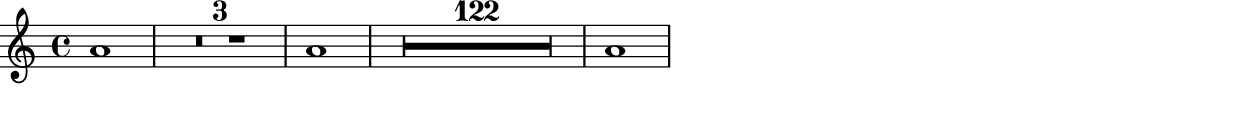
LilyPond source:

%% Generated by lilypond-book.py
%% Options: [exampleindent=10.16\mm,fragment,indent=0\mm,line-width=160\mm,quote,relative=2]
\include "lilypond-book-preamble.ly"


% ****************************************************************
% Start cut-&-pastable-section
% ****************************************************************



\paper {
  indent = 0\mm
  line-width = 160\mm
  % offset the left padding, also add 1mm as lilypond creates cropped
  % images with a little space on the right
  line-width = #(- line-width (* mm  3.000000) (* mm 1))
  line-width = 160\mm - 2.0 * 10.16\mm
  % offset the left padding, also add 1mm as lilypond creates cropped
  % images with a little space on the right
  line-width = #(- line-width (* mm  3.000000) (* mm 1))
}

\layout {
  
}



\relative c''
{


% ****************************************************************
% ly snippet contents follows:
% ****************************************************************
\sourcefileline 5619
a1
\set Score.skipBars = ##t
R1*3
a1
\set Score.skipBars = ##t
R1*122
a1



% ****************************************************************
% end ly snippet
% ****************************************************************
}
